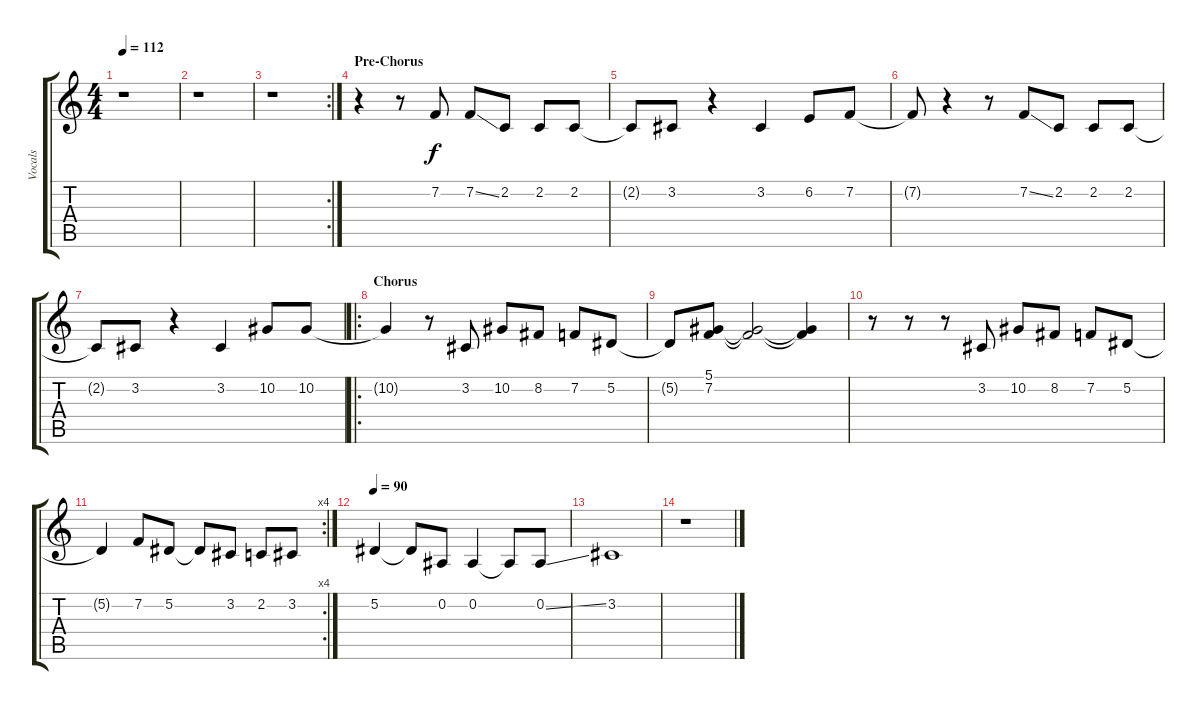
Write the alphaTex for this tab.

\track ("Vocals" "Vocals") {instrument choiraahs}
\staff {score tabs}
\tuning (Eb4 Bb3 Gb3 Db3 Ab2 Eb2) {hide}
\ts (4 4)
\tempo 112
\clef g2
\ks c
r.1{dy f} |
r.1 |
\rc 2
r.1 |
\section ("" "Pre-Chorus")
r.4 r.8 7.2.8 7.2{ss}.8 2.2.8 2.2.8 2.2.8 |
2.2{t}.8 3.2.8 r.4 3.2.4 6.2.8 7.2.8 |
7.2{t}.8 r.4 r.8 7.2{ss}.8 2.2.8 2.2.8 2.2.8 |
2.2{t}.8 3.2.8 r.4 3.2.4 10.2.8 10.2.8 |
\ro
\section ("" "Chorus")
10.2{t}.4 r.8 3.2.8 10.2.8 8.2.8 7.2.8 5.2.8 |
5.2{t}.8 (5.1 7.2).8 (5.1{t} 7.2{t}).2 (5.1{t} 7.2{t}).4 |
r.8 r.8 r.8 3.2.8 10.2.8 8.2.8 7.2.8 5.2.8 |
\rc 4
5.2{t}.4 7.2.8 5.2.8 5.2{t}.8 3.2.8 2.2.8 3.2.8 |
\tempo 90
5.2.4 5.2{t}.8 0.2.8 0.2.4 0.2{t}.8 0.2{ss}.8 |
3.2.1{volume 4} |
r.1
